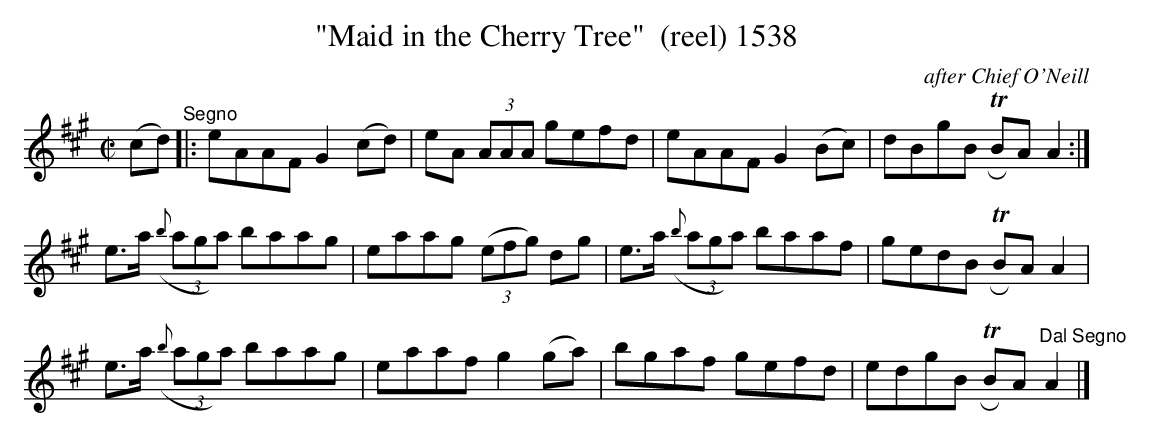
X:1
T:"Maid in the Cherry Tree"  (reel) 1538
C:after Chief O'Neill
BRENNAN July 2003 (HTTP://WWW.SOSYOURMOM.COM)
M:C|
L:1/8
K:A
(cd)"^Segno"|:eAAF G2(cd)|eA  (3AAA gefd|eAAF G2(Bc)|dBgB TRBA A2:|
e3/2a/2 ((3{b}aga) baag|eaag  (3(efg) dg|e3/2a/2 ((3{b}aga) baaf|gedB TRBA A2|
e3/2a/2 ((3{b}aga) baag|eaaf g2(ga)|bgaf gefd|edgB TRBA "^Dal Segno"A2|]
